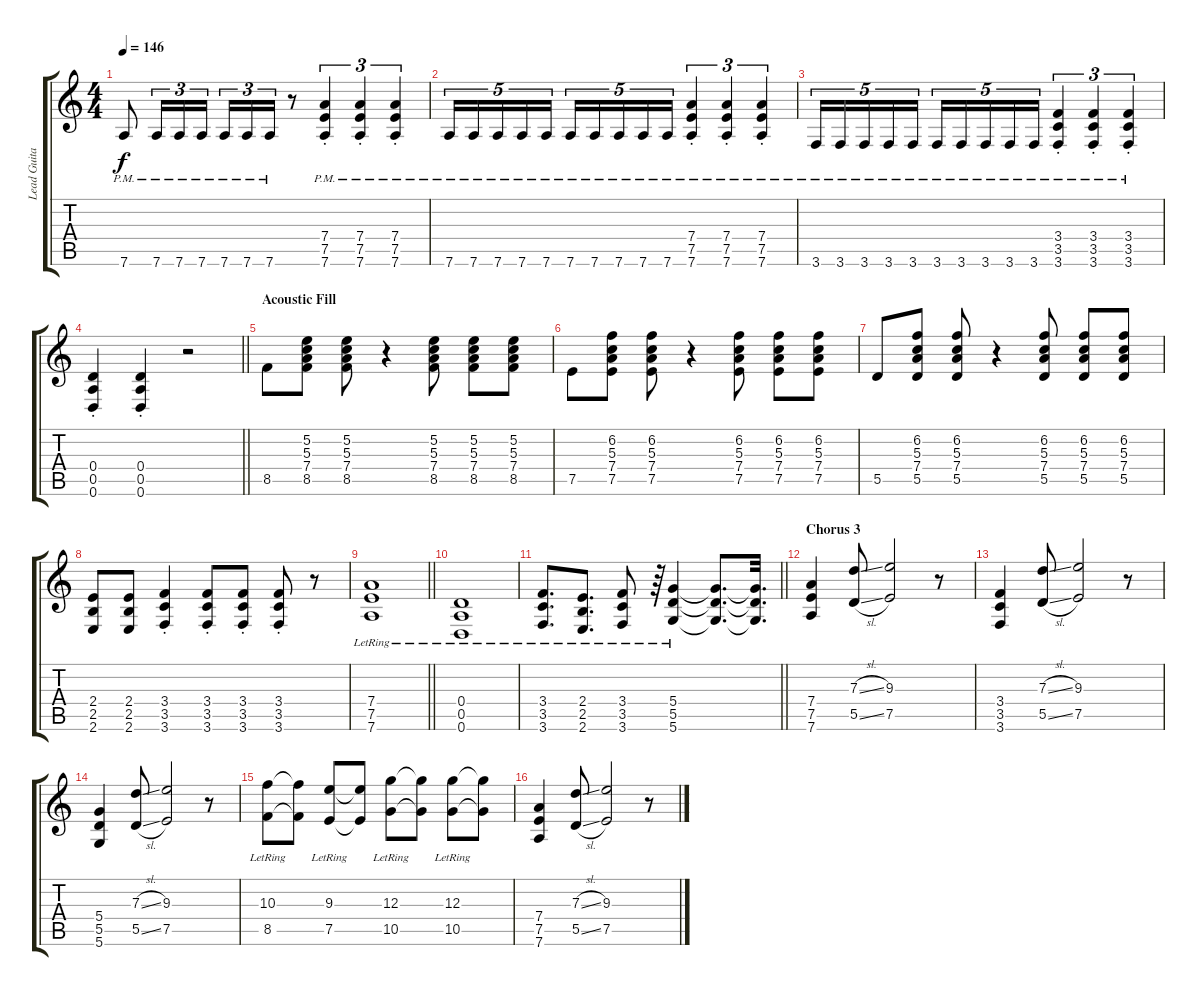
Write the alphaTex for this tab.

\track ("Lead Guitar" "Lead Guita") {instrument overdrivenguitar}
\staff {score tabs}
\tuning (E4 B3 G3 D3 A2 D2) {hide}
\ts (4 4)
\tempo 146
\clef g2
\ks c
7.6{pm}.8{dy f} 7.6{pm}.16{tu (3 2)} 7.6{pm}.16{tu (3 2)} 7.6{pm}.16{tu (3 2)} 7.6{pm}.16{tu (3 2)} 7.6{pm}.16{tu (3 2)} 7.6{pm}.16{tu (3 2)} r.8 (7.4{pm st} 7.5{pm st} 7.6{pm st}).4{tu (3 2)} (7.4{pm st} 7.5{pm st} 7.6{pm st}).4{tu (3 2)} (7.4{pm st} 7.5{pm st} 7.6{pm st}).4{tu (3 2)} |
7.6{pm}.16{tu (5 4)} 7.6{pm}.16{tu (5 4)} 7.6{pm}.16{tu (5 4)} 7.6{pm}.16{tu (5 4)} 7.6{pm}.16{tu (5 4)} 7.6{pm}.16{tu (5 4)} 7.6{pm}.16{tu (5 4)} 7.6{pm}.16{tu (5 4)} 7.6{pm}.16{tu (5 4)} 7.6{pm}.16{tu (5 4)} (7.4{pm st} 7.5{pm st} 7.6{pm st}).4{tu (3 2)} (7.4{pm st} 7.5{pm st} 7.6{pm st}).4{tu (3 2)} (7.4{pm st} 7.5{pm st} 7.6{pm st}).4{tu (3 2)} |
3.6{pm}.16{tu (5 4)} 3.6{pm}.16{tu (5 4)} 3.6{pm}.16{tu (5 4)} 3.6{pm}.16{tu (5 4)} 3.6{pm}.16{tu (5 4)} 3.6{pm}.16{tu (5 4)} 3.6{pm}.16{tu (5 4)} 3.6{pm}.16{tu (5 4)} 3.6{pm}.16{tu (5 4)} 3.6{pm}.16{tu (5 4)} (3.4{pm st} 3.5{pm st} 3.6{pm st}).4{tu (3 2)} (3.4{pm st} 3.5{pm st} 3.6{pm st}).4{tu (3 2)} (3.4{pm st} 3.5{pm st} 3.6{pm st}).4{tu (3 2)} |
\barLineRight lightlight
(0.4{st} 0.5{st} 0.6{st}).4 (0.4{st} 0.5{st} 0.6{st}).4 r.2 |
\section ("" "Acoustic Fill")
8.5.8 (5.2 5.3 7.4 8.5).8 (5.2 5.3 7.4 8.5).8 r.4 (5.2 5.3 7.4 8.5).8 (5.2 5.3 7.4 8.5).8 (5.2 5.3 7.4 8.5).8 |
7.5.8 (6.2 5.3 7.4 7.5).8 (6.2 5.3 7.4 7.5).8 r.4 (6.2 5.3 7.4 7.5).8 (6.2 5.3 7.4 7.5).8 (6.2 5.3 7.4 7.5).8 |
5.5.8 (6.2 5.3 7.4 5.5).8 (6.2 5.3 7.4 5.5).8 r.4 (6.2 5.3 7.4 5.5).8 (6.2 5.3 7.4 5.5).8 (6.2 5.3 7.4 5.5).8 |
(2.4 2.5 2.6).8 (2.4 2.5 2.6).8 (3.4 3.5 3.6{st}).4 (3.4 3.5 3.6{st}).8 (3.4 3.5 3.6{st}).8 (3.4 3.5 3.6{st}).8 r.8 |
\barLineRight lightlight
(7.4{lr} 7.5{lr} 7.6{lr}).1 |
(0.4{lr} 0.5{lr} 0.6{lr}).1 |
\barLineRight lightlight
(3.4{lr} 3.5{lr} 3.6{lr}).8{d} (2.4{lr} 2.5{lr} 2.6{lr}).8{d} (3.4{lr} 3.5{lr} 3.6{lr}).8 r.64 (5.4{lr} 5.5{lr} 5.6{lr}).4 (5.4{t} 5.5{t} 5.6{t}).8{d} (5.4{t} 5.5{t} 5.6{t}).32{d} |
\section ("" "Chorus 3")
(7.4 7.5 7.6).4 (7.3{sl} 5.5{sl}).8 (9.3 7.5).2 r.8 |
(3.4 3.5 3.6).4 (7.3{sl} 5.5{sl}).8 (9.3 7.5).2 r.8 |
(5.4 5.5 5.6).4 (7.3{sl} 5.5{sl}).8 (9.3 7.5).2 r.8 |
(10.3{lr} 8.5{lr}).8 (10.3{t} 8.5{t}).8 (9.3{lr} 7.5).8 (9.3{t} 7.5{t}).8 (12.3{lr} 10.5{lr}).8 (12.3{t} 10.5{t}).8 (12.3{lr} 10.5{lr}).8 (12.3{t} 10.5{t}).8 |
(7.4 7.5 7.6).4 (7.3{sl} 5.5{sl}).8 (9.3 7.5).2 r.8
